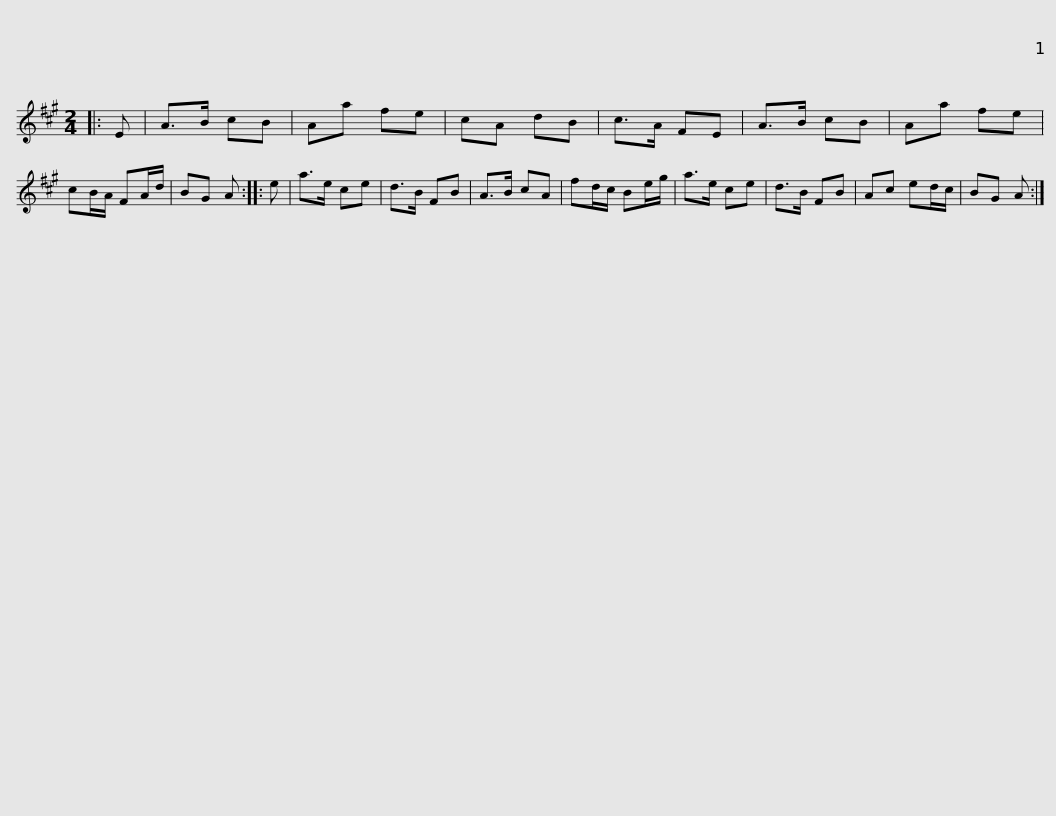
X:1
L:1/8
M:2/4
I:linebreak $
K:A
V:1 treble
V:1
|: E | A>B cB | Aa fe | cA dB | c>A FE | %5
 A>B cB | Aa fe | cB/A/ FA/d/ | BG A :: e |$ %10
 a>e ce | d>B FB | A>B cA | fd/c/ Be/g/ | a>e ce | %15
 d>B FB | Ac ed/c/ | BG A :| %18
